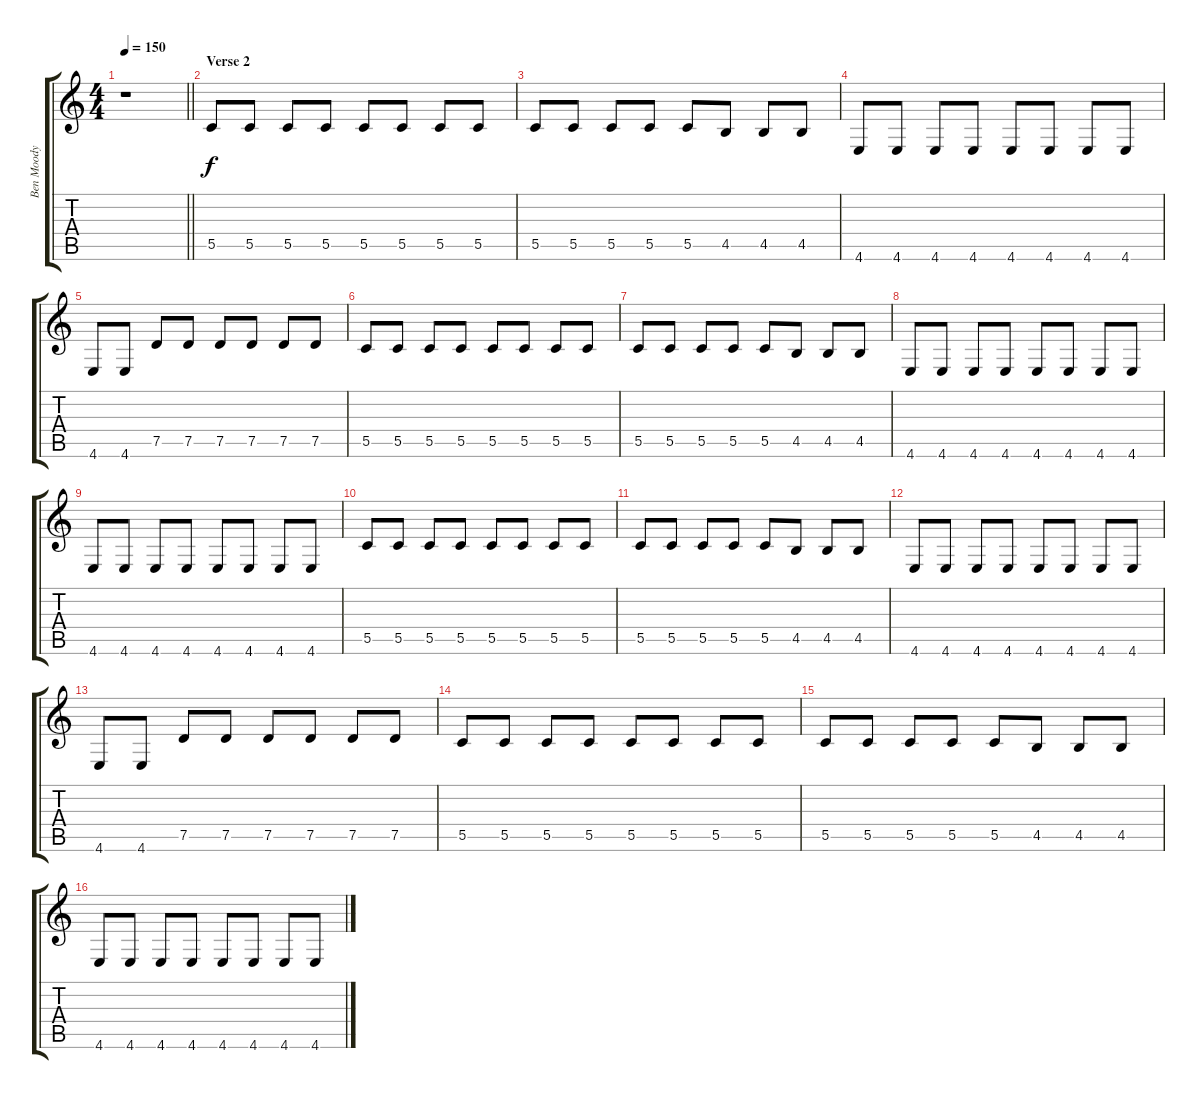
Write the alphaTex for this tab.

\track ("Ben Moody" "Ben Moody") {instrument distortionguitar}
\staff {score tabs}
\tuning (D4 A3 F3 C3 G2 C2) {hide}
\ts (4 4)
\tempo 150
\clef g2
\barLineRight lightlight
\ks c
r.1{dy f} |
\section ("" "Verse 2")
5.5.8 5.5.8 5.5.8 5.5.8 5.5.8 5.5.8 5.5.8 5.5.8 |
5.5.8 5.5.8 5.5.8 5.5.8 5.5.8 4.5.8 4.5.8 4.5.8 |
4.6.8 4.6.8 4.6.8 4.6.8 4.6.8 4.6.8 4.6.8 4.6.8 |
4.6.8 4.6.8 7.5.8 7.5.8 7.5.8 7.5.8 7.5.8 7.5.8 |
5.5.8 5.5.8 5.5.8 5.5.8 5.5.8 5.5.8 5.5.8 5.5.8 |
5.5.8 5.5.8 5.5.8 5.5.8 5.5.8 4.5.8 4.5.8 4.5.8 |
4.6.8 4.6.8 4.6.8 4.6.8 4.6.8 4.6.8 4.6.8 4.6.8 |
4.6.8 4.6.8 4.6.8 4.6.8 4.6.8 4.6.8 4.6.8 4.6.8 |
5.5.8 5.5.8 5.5.8 5.5.8 5.5.8 5.5.8 5.5.8 5.5.8 |
5.5.8 5.5.8 5.5.8 5.5.8 5.5.8 4.5.8 4.5.8 4.5.8 |
4.6.8 4.6.8 4.6.8 4.6.8 4.6.8 4.6.8 4.6.8 4.6.8 |
4.6.8 4.6.8 7.5.8 7.5.8 7.5.8 7.5.8 7.5.8 7.5.8 |
5.5.8 5.5.8 5.5.8 5.5.8 5.5.8 5.5.8 5.5.8 5.5.8 |
5.5.8 5.5.8 5.5.8 5.5.8 5.5.8 4.5.8 4.5.8 4.5.8 |
4.6.8 4.6.8 4.6.8 4.6.8 4.6.8 4.6.8 4.6.8 4.6.8
